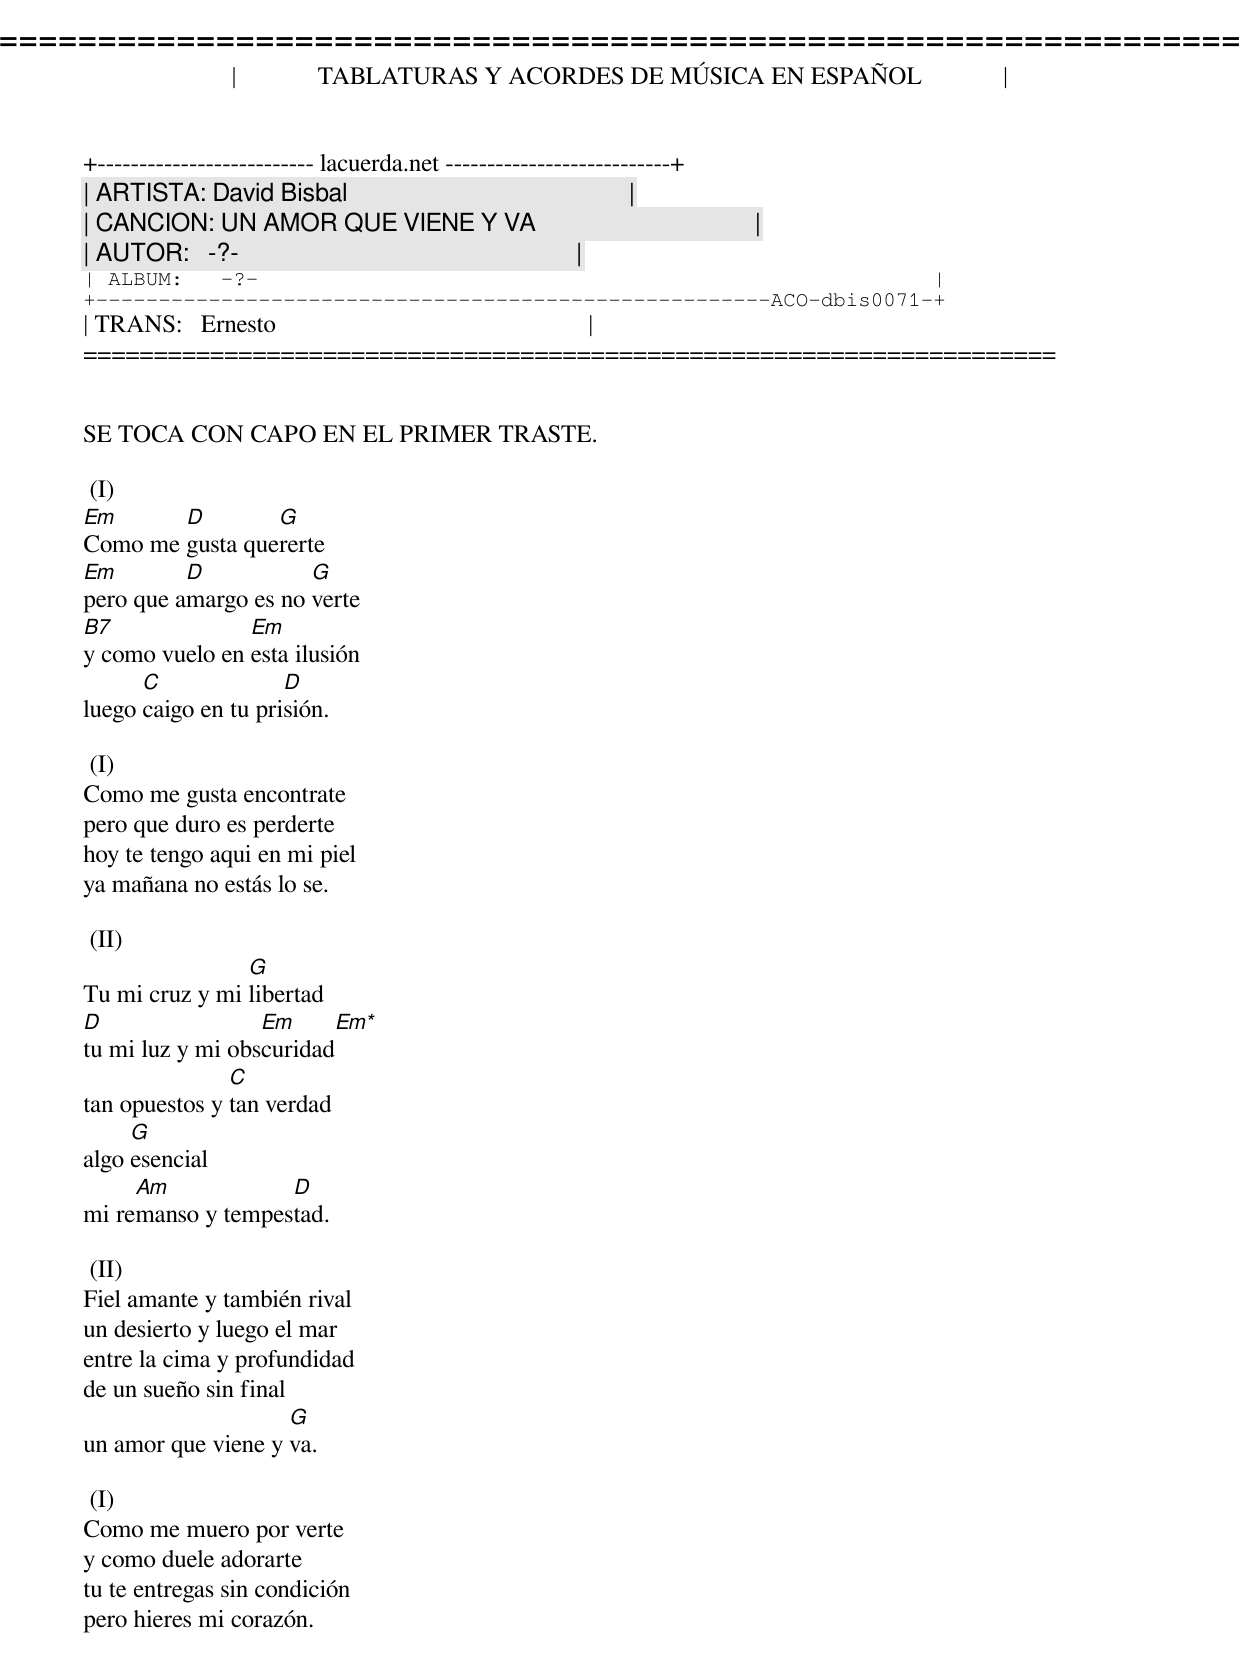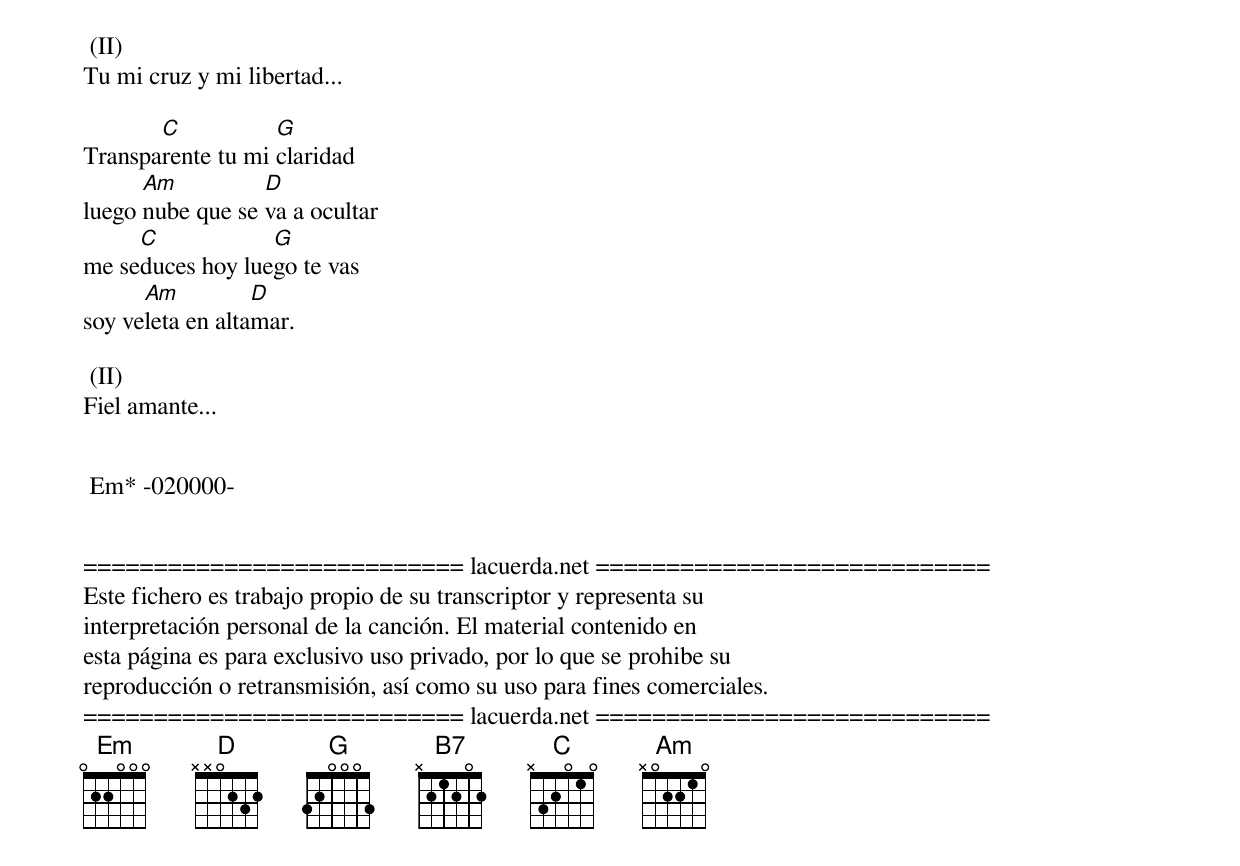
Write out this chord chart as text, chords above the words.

=====================================================================
|             TABLATURAS Y ACORDES DE MÚSICA EN ESPAÑOL             |
+-------------------------- lacuerda.net ---------------------------+
| ARTISTA: David Bisbal                                             |
| CANCION: UN AMOR QUE VIENE Y VA                                   |
| AUTOR:   -?-                                                      |
| ALBUM:   -?-                                                      |
+------------------------------------------------------ACO-dbis0071-+
| TRANS:   Ernesto                                                  |
=====================================================================


SE TOCA CON CAPO EN EL PRIMER TRASTE.

 (I)
Em      D        G
Como me gusta quererte
Em        D           G
pero que amargo es no verte
B7              Em
y como vuelo en esta ilusión
      C              D
luego caigo en tu prisión.

 (I)
Como me gusta encontrate
pero que duro es perderte
hoy te tengo aqui en mi piel
ya mañana no estás lo se.

 (II)
                G
Tu mi cruz y mi libertad
D                 Em     Em*
tu mi luz y mi obscuridad
               C
tan opuestos y tan verdad
     G
algo esencial
     Am            D
mi remanso y tempestad.

 (II)
Fiel amante y también rival
un desierto y luego el mar
entre la cima y profundidad
de un sueño sin final
                    G
un amor que viene y va.

 (I)
Como me muero por verte
y como duele adorarte
tu te entregas sin condición
pero hieres mi corazón.

 (II)
Tu mi cruz y mi libertad...

       C           G
Transparente tu mi claridad
      Am          D
luego nube que se va a ocultar
     C            G
me seduces hoy luego te vas
      Am          D
soy veleta en altamar.

 (II)
Fiel amante...


 Em* -020000-


=========================== lacuerda.net ============================
Este fichero es trabajo propio de su transcriptor y representa su
interpretación personal de la canción. El material contenido en
esta página es para exclusivo uso privado, por lo que se prohibe su
reproducción o retransmisión, así como su uso para fines comerciales.
=========================== lacuerda.net ============================
